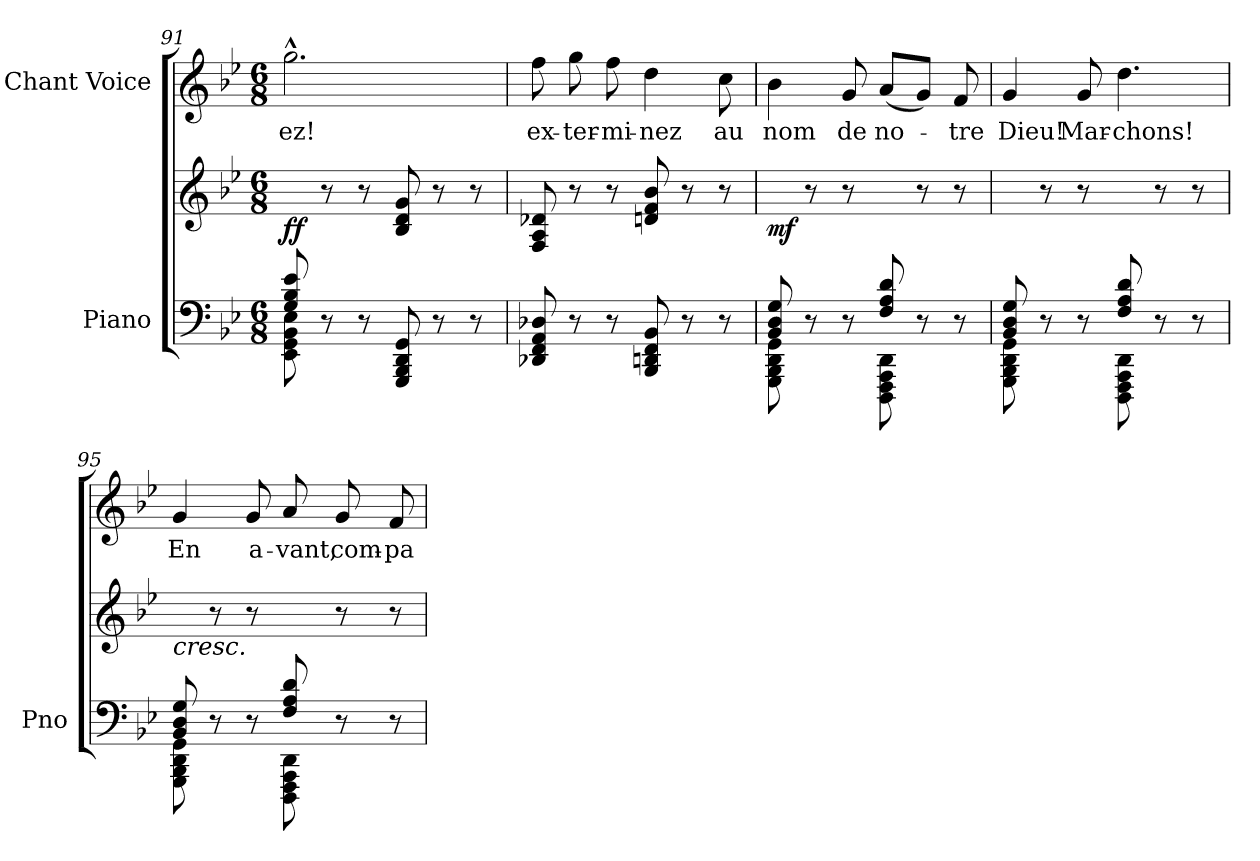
**kern	**kern	**dynam	**kern	**text
*part2	*part2	*part2	*part1	*part1
*staff3	*staff2	*staff2/3	*staff1	*staff1
*I"Piano	*	*	*I"Chant Voice	*
*I'Pno	*	*	*	*
*clefF4	*clefG2	*	*clefG2	*
*k[b-e-]	*k[b-e-]	*	*k[b-e-]	*
*M6/8	*M6/8	*	*M6/8	*
=91	=91	=91	=91	=91
*^	*	*	*	*
!	!	!	!LO:DY:b	!	!LO:LY:b
8G/ 8B-/ 8e-/	8EE-\ 8GG\ 8BB-\ 8E-\	8ryy	ff	2.gg^^\	-ez!
2ryy	8r	8r	.	.	.
.	8r	8r	.	.	.
.	8GGG/ 8BBB-/ 8DD/ 8GG/	8B-/ 8d/ 8g/	.	.	.
.	8r	8r	.	.	.
8ryy	8r	8r	.	.	.
=92	=92	=92	=92	=92	=92
!	!	!	!	!	!LO:LY:b
*v	*v	*	*	*	*
8DD-X/ 8FF/ 8AA/ 8D-X/	8F/ 8A/ 8d-X/	.	8ff\	ex-
!	!	!	!	!LO:LY:b
8r	8r	.	8gg\	-ter-
!	!	!	!	!LO:LY:b
8r	8r	.	8ff\	-mi-
!	!	!	!	!LO:LY:b
8BBB-/ 8DDn/ 8FF/ 8BB-/	8dn/ 8f/ 8b-/	.	4dd\	-nez
8r	8r	.	.	.
!	!	!	!	!LO:LY:b
8r	8r	.	8cc\	au
=93	=93	=93	=93	=93
*^	*	*	*	*
!	!	!	!LO:DY:b	!	!LO:LY:b
8BB-/ 8D/ 8G/	8GGG\ 8BBB-\ 8DD\ 8GG\	8ryy	mf	4b-\	nom
4ryy	8r	8r	.	.	.
!	!	!	!	!	!LO:LY:b
.	8r	8r	.	8g/	de
!	!	!	!	!	!LO:LY:b
8F/ 8A/ 8d/	8DDD\ 8FFF\ 8AAA\ 8DD\	8ryy	.	(8a/L	no-
4ryy	8r	8r	.	8g/J)	.
!	!	!	!	!	!LO:LY:b
.	8r	8r	.	8f/	-tre
!!LO:LB:g=z
=94	=94	=94	=94	=94	=94
!	!	!	!	!	!LO:LY:b
8BB-/ 8D/ 8G/	8GGG\ 8BBB-\ 8DD\ 8GG\	8ryy	.	4g/	Dieu!
4ryy	8r	8r	.	.	.
!	!	!	!	!	!LO:LY:b
.	8r	8r	.	8g/	Mar-
!	!	!	!	!	!LO:LY:b
8F/ 8A/ 8d/	8DDD\ 8FFF\ 8AAA\ 8DD\	8ryy	.	4.dd\	-chons!
4ryy	8r	8r	.	.	.
.	8r	8r	.	.	.
=95	=95	=95	=95	=95	=95
!	!	!LO:TX:b:i:t=cresc.	!	!	!
!	!	!	!	!	!LO:LY:b
8BB-/ 8D/ 8G/	8GGG\ 8BBB-\ 8DD\ 8GG\	8ryy	.	4g/	En
4ryy	8r	8r	.	.	.
!	!	!	!	!	!LO:LY:b
.	8r	8r	.	8g/	a-
!	!	!	!	!	!LO:LY:b
8F/ 8A/ 8d/	8DDD\ 8FFF\ 8AAA\ 8DD\	8ryy	.	8a/	-vant,
!	!	!	!	!	!LO:LY:b
4ryy	8r	8r	.	8g/	com-
!	!	!	!	!	!LO:LY:b
.	8r	8r	.	8f/	-pa-
*v	*v	*	*	*	*
=	=	=	=	=
*-	*-	*-	*-	*-
